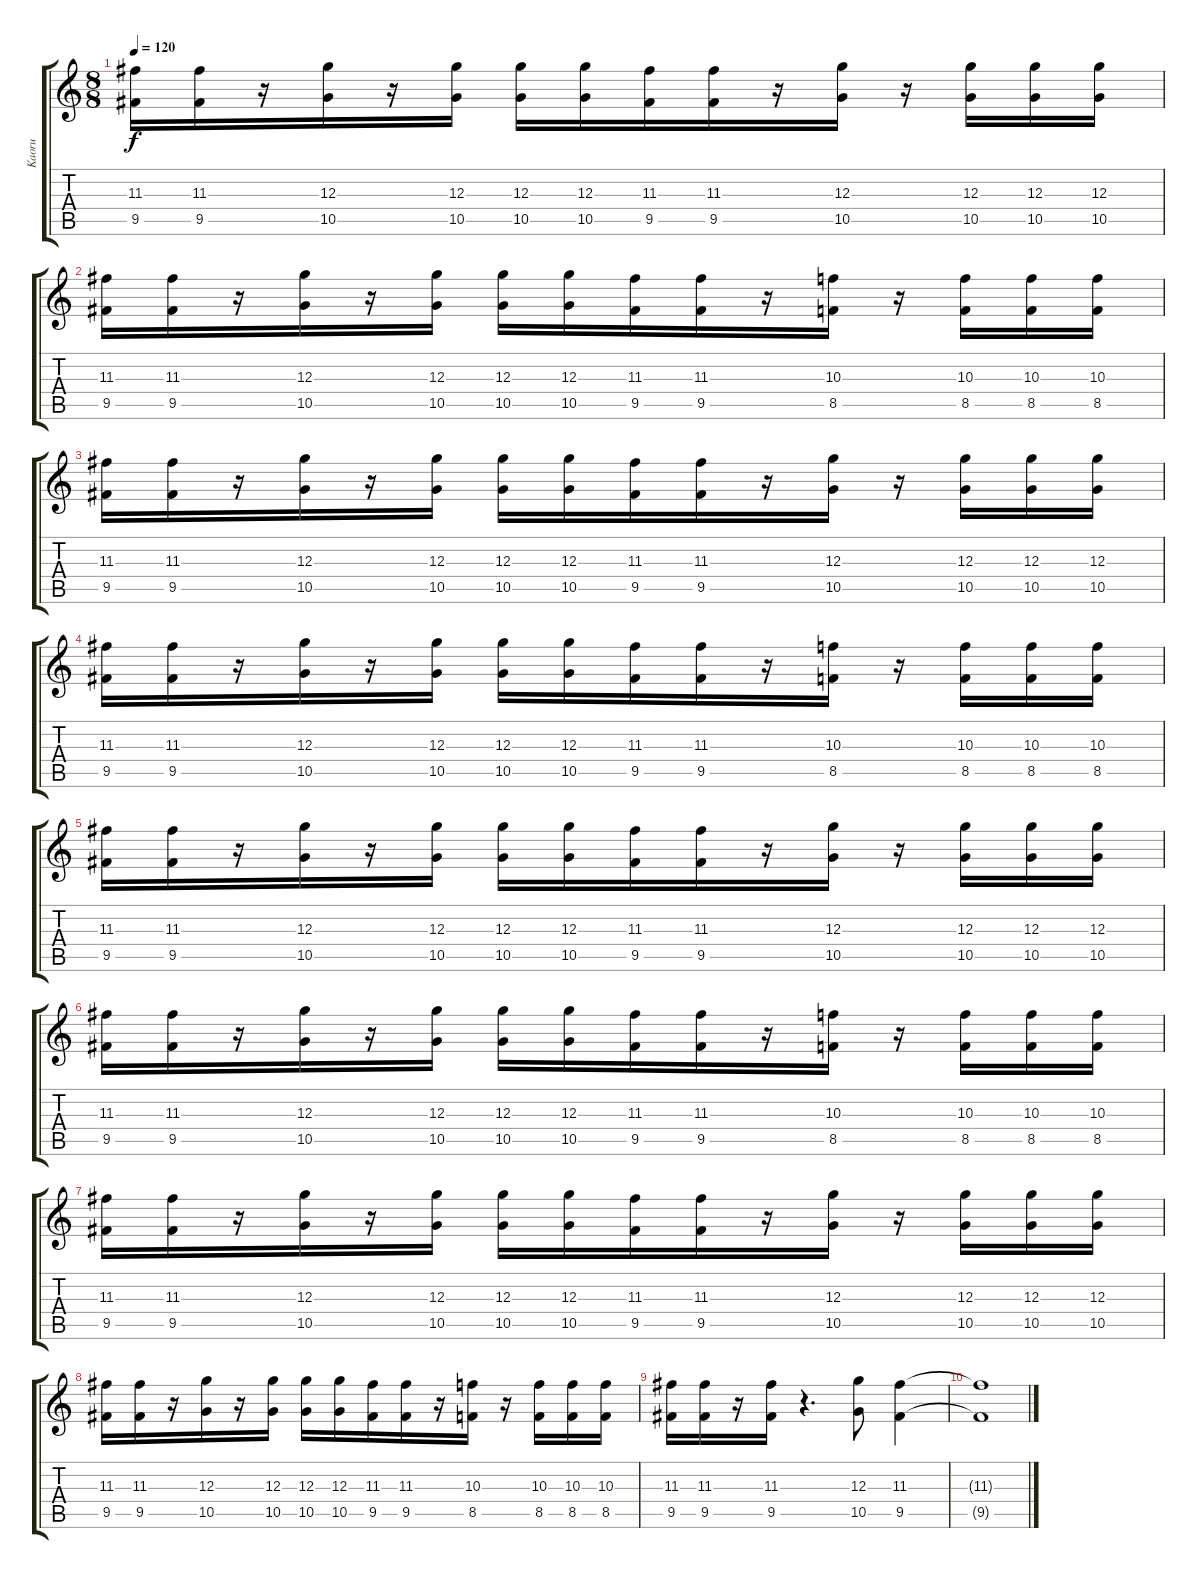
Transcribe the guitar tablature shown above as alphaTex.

\track ("Kaoru" "Kaoru") {instrument overdrivenguitar}
\staff {score tabs}
\tuning (E4 B3 G3 D3 A2 E2) {hide}
\ts (8 8)
\tempo 120
\clef g2
\ks c
(11.3 9.5).16{dy f} (11.3 9.5).16 r.16 (12.3 10.5).16 r.16 (12.3 10.5).16 (12.3 10.5).16 (12.3 10.5).16 (11.3 9.5).16 (11.3 9.5).16 r.16 (12.3 10.5).16 r.16 (12.3 10.5).16 (12.3 10.5).16 (12.3 10.5).16 |
(11.3 9.5).16 (11.3 9.5).16 r.16 (12.3 10.5).16 r.16 (12.3 10.5).16 (12.3 10.5).16 (12.3 10.5).16 (11.3 9.5).16 (11.3 9.5).16 r.16 (10.3 8.5).16 r.16 (10.3 8.5).16 (10.3 8.5).16 (10.3 8.5).16 |
(11.3 9.5).16 (11.3 9.5).16 r.16 (12.3 10.5).16 r.16 (12.3 10.5).16 (12.3 10.5).16 (12.3 10.5).16 (11.3 9.5).16 (11.3 9.5).16 r.16 (12.3 10.5).16 r.16 (12.3 10.5).16 (12.3 10.5).16 (12.3 10.5).16 |
(11.3 9.5).16 (11.3 9.5).16 r.16 (12.3 10.5).16 r.16 (12.3 10.5).16 (12.3 10.5).16 (12.3 10.5).16 (11.3 9.5).16 (11.3 9.5).16 r.16 (10.3 8.5).16 r.16 (10.3 8.5).16 (10.3 8.5).16 (10.3 8.5).16 |
(11.3 9.5).16 (11.3 9.5).16 r.16 (12.3 10.5).16 r.16 (12.3 10.5).16 (12.3 10.5).16 (12.3 10.5).16 (11.3 9.5).16 (11.3 9.5).16 r.16 (12.3 10.5).16 r.16 (12.3 10.5).16 (12.3 10.5).16 (12.3 10.5).16 |
(11.3 9.5).16 (11.3 9.5).16 r.16 (12.3 10.5).16 r.16 (12.3 10.5).16 (12.3 10.5).16 (12.3 10.5).16 (11.3 9.5).16 (11.3 9.5).16 r.16 (10.3 8.5).16 r.16 (10.3 8.5).16 (10.3 8.5).16 (10.3 8.5).16 |
(11.3 9.5).16 (11.3 9.5).16 r.16 (12.3 10.5).16 r.16 (12.3 10.5).16 (12.3 10.5).16 (12.3 10.5).16 (11.3 9.5).16 (11.3 9.5).16 r.16 (12.3 10.5).16 r.16 (12.3 10.5).16 (12.3 10.5).16 (12.3 10.5).16 |
(11.3 9.5).16 (11.3 9.5).16 r.16 (12.3 10.5).16 r.16 (12.3 10.5).16 (12.3 10.5).16 (12.3 10.5).16 (11.3 9.5).16 (11.3 9.5).16 r.16 (10.3 8.5).16 r.16 (10.3 8.5).16 (10.3 8.5).16 (10.3 8.5).16 |
(11.3 9.5).16 (11.3 9.5).16 r.16 (11.3 9.5).16 r.4{d} (12.3 10.5).8 (11.3 9.5).4 |
(11.3{t} 9.5{t}).1
